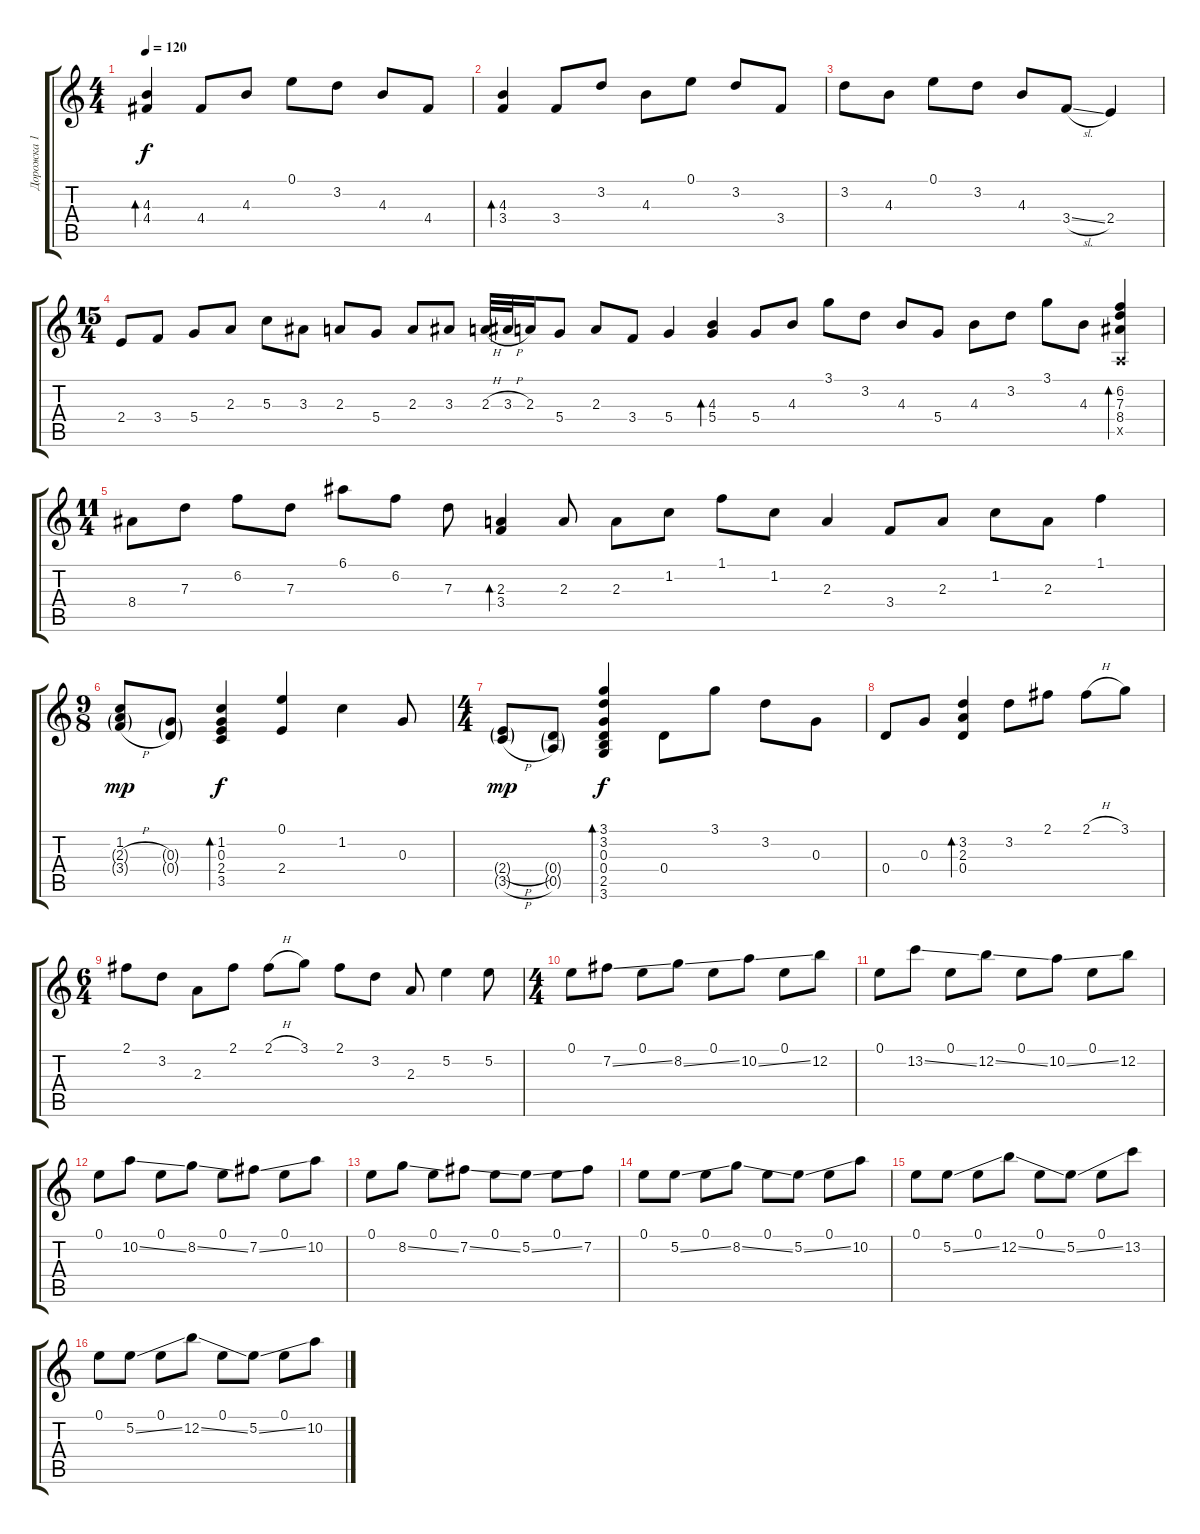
\track ("Дорожка 1" "Дорожка 1") {instrument acousticguitarsteel}
\staff {score tabs}
\tuning (E4 B3 G3 D3 A2 E2) {hide}
\ts (4 4)
\tempo 120
\clef g2
\ks c
(4.3 4.4).4{bd 60 dy f} 4.4.8 4.3.8 0.1.8 3.2.8 4.3.8 4.4.8 |
(4.3 3.4).4{bd 60} 3.4.8 3.2.8 4.3.8 0.1.8 3.2.8 3.4.8 |
3.2.8 4.3.8 0.1.8 3.2.8 4.3.8 3.4{sl}.8 2.4.4 |
\ts (15 4)
2.4.8 3.4.8 5.4.8 2.3.8 5.3.8 3.3.8 2.3.8 5.4.8 2.3.8 3.3.8 2.3{h}.32 3.3{h}.32 2.3.16 5.4.8 2.3.8 3.4.8 5.4.4 (4.3 5.4).4{bd 60} 5.4.8 4.3.8 3.1.8 3.2.8 4.3.8 5.4.8 4.3.8 3.2.8 3.1.8 4.3.8 (6.2 7.3 8.4 0.5{x}).4{bd 60} |
\ts (11 4)
8.4.8 7.3.8 6.2.8 7.3.8 6.1.8 6.2.8 7.3.8 (2.3 3.4).4{bd 60} 2.3.8 2.3.8 1.2.8 1.1.8 1.2.8 2.3.4 3.4.8 2.3.8 1.2.8 2.3.8 1.1.4 |
\ts (9 8)
(1.2 2.3{h g} 3.4{h g}).8{dy mp} (0.3{g} 0.4{g}).8 (1.2 0.3 2.4 3.5).4{bd 240 dy f} (0.1 2.4).4 1.2.4 0.3.8 |
\ts (4 4)
(2.4{h g} 3.5{h g}).8{dy mp} (0.4{g} 0.5{g}).8 (3.1 3.2 0.3 0.4 2.5 3.6).4{bd 240 dy f} 0.4.8 3.1.8 3.2.8 0.3.8 |
0.4.8 0.3.8 (3.2 2.3 0.4).4{bd 240} 3.2.8 2.1.8 2.1{h}.8 3.1.8 |
\ts (6 4)
2.1.8 3.2.8 2.3.8 2.1.8 2.1{h}.8 3.1.8 2.1.8 3.2.8 2.3.8 5.2.4 5.2.8 |
\ts (4 4)
0.1.8 7.2{ss}.8 0.1.8 8.2{ss}.8 0.1.8 10.2{ss}.8 0.1.8 12.2.8 |
0.1.8 13.2{ss}.8 0.1.8 12.2{ss}.8 0.1.8 10.2{ss}.8 0.1.8 12.2.8 |
0.1.8 10.2{ss}.8 0.1.8 8.2{ss}.8 0.1.8 7.2{ss}.8 0.1.8 10.2.8 |
0.1.8 8.2{ss}.8 0.1.8 7.2{ss}.8 0.1.8 5.2{ss}.8 0.1.8 7.2.8 |
0.1.8 5.2{ss}.8 0.1.8 8.2{ss}.8 0.1.8 5.2{ss}.8 0.1.8 10.2.8 |
0.1.8 5.2{ss}.8 0.1.8 12.2{ss}.8 0.1.8 5.2{ss}.8 0.1.8 13.2.8 |
0.1.8 5.2{ss}.8 0.1.8 12.2{ss}.8 0.1.8 5.2{ss}.8 0.1.8 10.2.8
